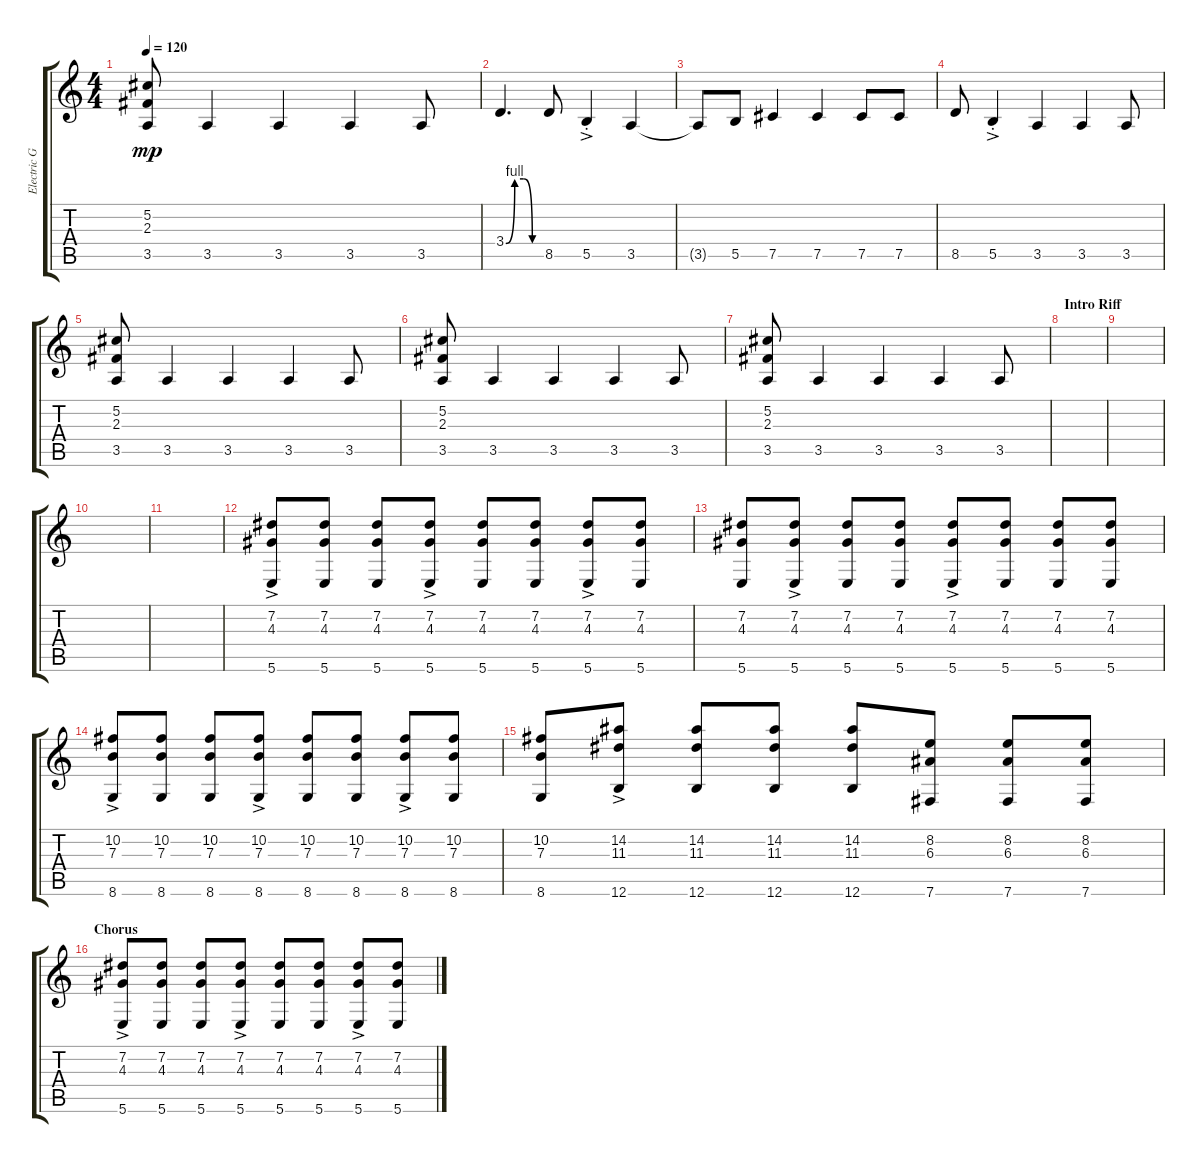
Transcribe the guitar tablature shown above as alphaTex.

\track ("Electric Guitar" "Electric G") {instrument overdrivenguitar}
\staff {score tabs}
\tuning (Db4 Ab3 E3 B2 Gb2 B1) {hide}
\ts (4 4)
\tempo 120
\clef g2
\ks c
(5.2 2.3 3.5).8{dy mp} 3.5.4 3.5.4 3.5.4 3.5.8 |
3.4{be (custom 0 0 15 4 30 4 45 0 60 0)}.4{d} 8.5.8 5.5{ac st}.4 3.5.4 |
3.5{t}.8 5.5.8 7.5.4 7.5.4 7.5.8 7.5.8 |
8.5.8 5.5{ac st}.4 3.5.4 3.5.4 3.5.8 |
(5.2 2.3 3.5).8 3.5.4 3.5.4 3.5.4 3.5.8 |
(5.2 2.3 3.5).8 3.5.4 3.5.4 3.5.4 3.5.8 |
(5.2 2.3 3.5).8 3.5.4 3.5.4 3.5.4 3.5.8 |
\section ("" "Intro Riff")
|
|
|
|
(7.2{ac} 4.3{ac} 5.6).8 (7.2 4.3 5.6).8 (7.2 4.3 5.6).8 (7.2{ac} 4.3{ac} 5.6).8 (7.2 4.3 5.6).8 (7.2 4.3 5.6).8 (7.2{ac} 4.3{ac} 5.6).8 (7.2 4.3 5.6).8 |
(7.2 4.3 5.6).8 (7.2{ac} 4.3{ac} 5.6).8 (7.2 4.3 5.6).8 (7.2 4.3 5.6).8 (7.2{ac} 4.3{ac} 5.6).8 (7.2 4.3 5.6).8 (7.2 4.3 5.6).8 (7.2 4.3 5.6).8 |
(10.2{ac} 7.3{ac} 8.6).8 (10.2 7.3 8.6).8 (10.2 7.3 8.6).8 (10.2{ac} 7.3{ac} 8.6).8 (10.2 7.3 8.6).8 (10.2 7.3 8.6).8 (10.2{ac} 7.3{ac} 8.6).8 (10.2 7.3 8.6).8 |
(10.2 7.3 8.6).8 (14.2{ac} 11.3{ac} 12.6).8 (14.2 11.3 12.6).8 (14.2 11.3 12.6).8 (14.2 11.3 12.6).8 (8.2 6.3 7.6).8 (8.2 6.3 7.6).8 (8.2 6.3 7.6).8 |
\section ("" "Chorus")
(7.2{ac} 4.3{ac} 5.6).8 (7.2 4.3 5.6).8 (7.2 4.3 5.6).8 (7.2{ac} 4.3{ac} 5.6).8 (7.2 4.3 5.6).8 (7.2 4.3 5.6).8 (7.2{ac} 4.3{ac} 5.6).8 (7.2 4.3 5.6).8
